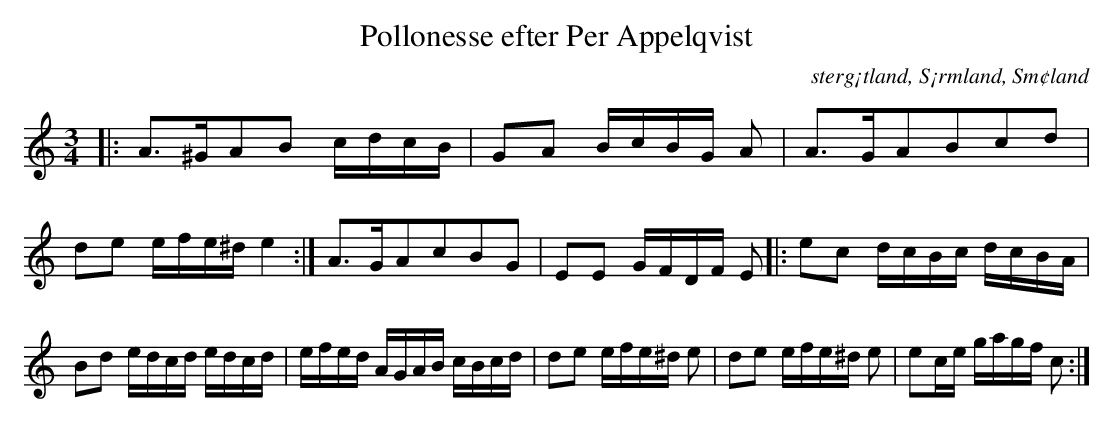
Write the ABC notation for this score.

X:1
T:Pollonesse efter Per Appelqvist
O: sterg¡tland, S¡rmland, Sm¢land
M:3/4
L:1/8
K:C
|: A>^GAB c/2d/2c/2B/2| GA B/2c/2B/2G/2 A | A>GABcd | de e/2f/2e/2^d/2 e2 :| A>GAcBG | EE G/2F/2D/2F/2 E  |: ec d/2c/2B/2c/2 d/2c/2B/2A/2 | Bd e/2d/2c/2d/2 e/2d/2c/2d/2 |e/2f/2e/2d/2 A/2G/2A/2B/2 c/2B/2c/2d/2 | de e/2f/2e/2^d/2 e |de e/2f/2e/2^d/2 e | ec/2e/2 g/2/a/2g/2f/2 c :|
